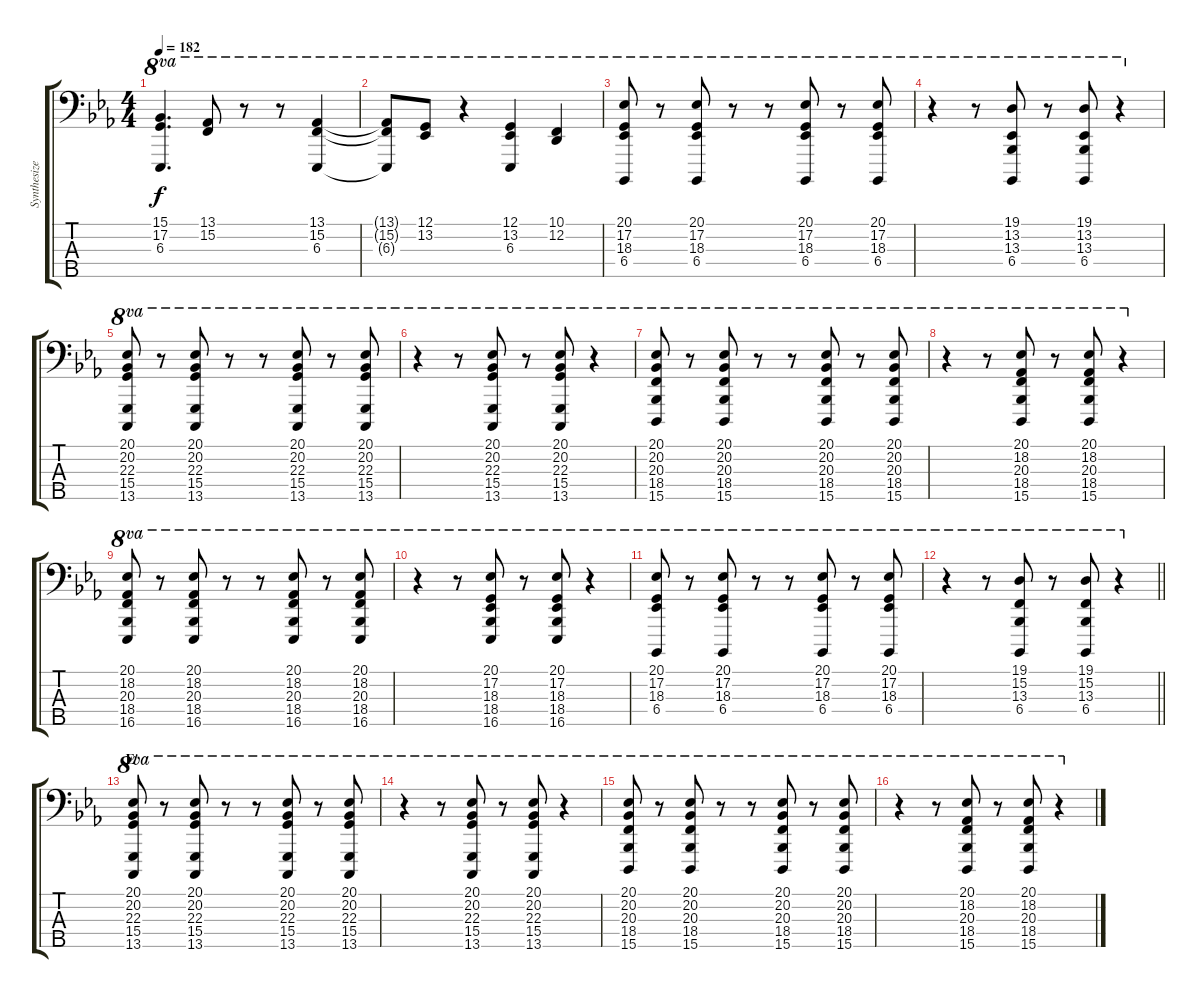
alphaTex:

\track ("Synthesizer III" "Synthesize") {instrument pad1newage}
\staff {score tabs}
\tuning (G2 D2 A1 E1 B0) {hide}
\ts (4 4)
\tempo 182
\clef f4
\ks eb
(15.1 17.2 6.3).4{d ot 8va dy f} (13.1 15.2).8{ot 8va} r.8{ot 8va} r.8{ot 8va} (13.1 15.2 6.3).4{ot 8va} |
(13.1{t} 15.2{t} 6.3{t}).8{ot 8va} (12.1 13.2).8{ot 8va} r.4{ot 8va} (12.1 13.2 6.3).4{ot 8va} (10.1 12.2).4{ot 8va} |
(20.1 17.2 18.3 6.4).8{ot 8va} r.8{ot 8va} (20.1 17.2 18.3 6.4).8{ot 8va} r.8{ot 8va} r.8{ot 8va} (20.1 17.2 18.3 6.4).8{ot 8va} r.8{ot 8va} (20.1 17.2 18.3 6.4).8{ot 8va} |
r.4{ot 8va} r.8{ot 8va} (19.1 13.2 13.3 6.4).8{ot 8va} r.8{ot 8va} (19.1 13.2 13.3 6.4).8{ot 8va} r.4{ot 8va} |
(20.1 20.2 22.3 15.4 13.5).8{ot 8va} r.8{ot 8va} (20.1 20.2 22.3 15.4 13.5).8{ot 8va} r.8{ot 8va} r.8{ot 8va} (20.1 20.2 22.3 15.4 13.5).8{ot 8va} r.8{ot 8va} (20.1 20.2 22.3 15.4 13.5).8{ot 8va} |
r.4{ot 8va} r.8{ot 8va} (20.1 20.2 22.3 15.4 13.5).8{ot 8va} r.8{ot 8va} (20.1 20.2 22.3 15.4 13.5).8{ot 8va} r.4{ot 8va} |
(20.1 20.2 20.3 18.4 15.5).8{ot 8va} r.8{ot 8va} (20.1 20.2 20.3 18.4 15.5).8{ot 8va} r.8{ot 8va} r.8{ot 8va} (20.1 20.2 20.3 18.4 15.5).8{ot 8va} r.8{ot 8va} (20.1 20.2 20.3 18.4 15.5).8{ot 8va} |
r.4{ot 8va} r.8{ot 8va} (20.1 18.2 20.3 18.4 15.5).8{ot 8va} r.8{ot 8va} (20.1 18.2 20.3 18.4 15.5).8{ot 8va} r.4{ot 8va} |
(20.1 18.2 20.3 18.4 16.5).8{ot 8va} r.8{ot 8va} (20.1 18.2 20.3 18.4 16.5).8{ot 8va} r.8{ot 8va} r.8{ot 8va} (20.1 18.2 20.3 18.4 16.5).8{ot 8va} r.8{ot 8va} (20.1 18.2 20.3 18.4 16.5).8{ot 8va} |
r.4{ot 8va} r.8{ot 8va} (20.1 17.2 18.3 18.4 16.5).8{ot 8va} r.8{ot 8va} (20.1 17.2 18.3 18.4 16.5).8{ot 8va} r.4{ot 8va} |
(20.1 17.2 18.3 6.4).8{ot 8va} r.8{ot 8va} (20.1 17.2 18.3 6.4).8{ot 8va} r.8{ot 8va} r.8{ot 8va} (20.1 17.2 18.3 6.4).8{ot 8va} r.8{ot 8va} (20.1 17.2 18.3 6.4).8{ot 8va} |
\barLineRight lightlight
r.4{ot 8va} r.8{ot 8va} (19.1 15.2 13.3 6.4).8{ot 8va} r.8{ot 8va} (19.1 15.2 13.3 6.4).8{ot 8va} r.4{ot 8va} |
\section ("" "E'")
(20.1 20.2 22.3 15.4 13.5).8{ot 8va} r.8{ot 8va} (20.1 20.2 22.3 15.4 13.5).8{ot 8va} r.8{ot 8va} r.8{ot 8va} (20.1 20.2 22.3 15.4 13.5).8{ot 8va} r.8{ot 8va} (20.1 20.2 22.3 15.4 13.5).8{ot 8va} |
r.4{ot 8va} r.8{ot 8va} (20.1 20.2 22.3 15.4 13.5).8{ot 8va} r.8{ot 8va} (20.1 20.2 22.3 15.4 13.5).8{ot 8va} r.4{ot 8va} |
(20.1 20.2 20.3 18.4 15.5).8{ot 8va} r.8{ot 8va} (20.1 20.2 20.3 18.4 15.5).8{ot 8va} r.8{ot 8va} r.8{ot 8va} (20.1 20.2 20.3 18.4 15.5).8{ot 8va} r.8{ot 8va} (20.1 20.2 20.3 18.4 15.5).8{ot 8va} |
r.4{ot 8va} r.8{ot 8va} (20.1 18.2 20.3 18.4 15.5).8{ot 8va} r.8{ot 8va} (20.1 18.2 20.3 18.4 15.5).8{ot 8va} r.4{ot 8va}
